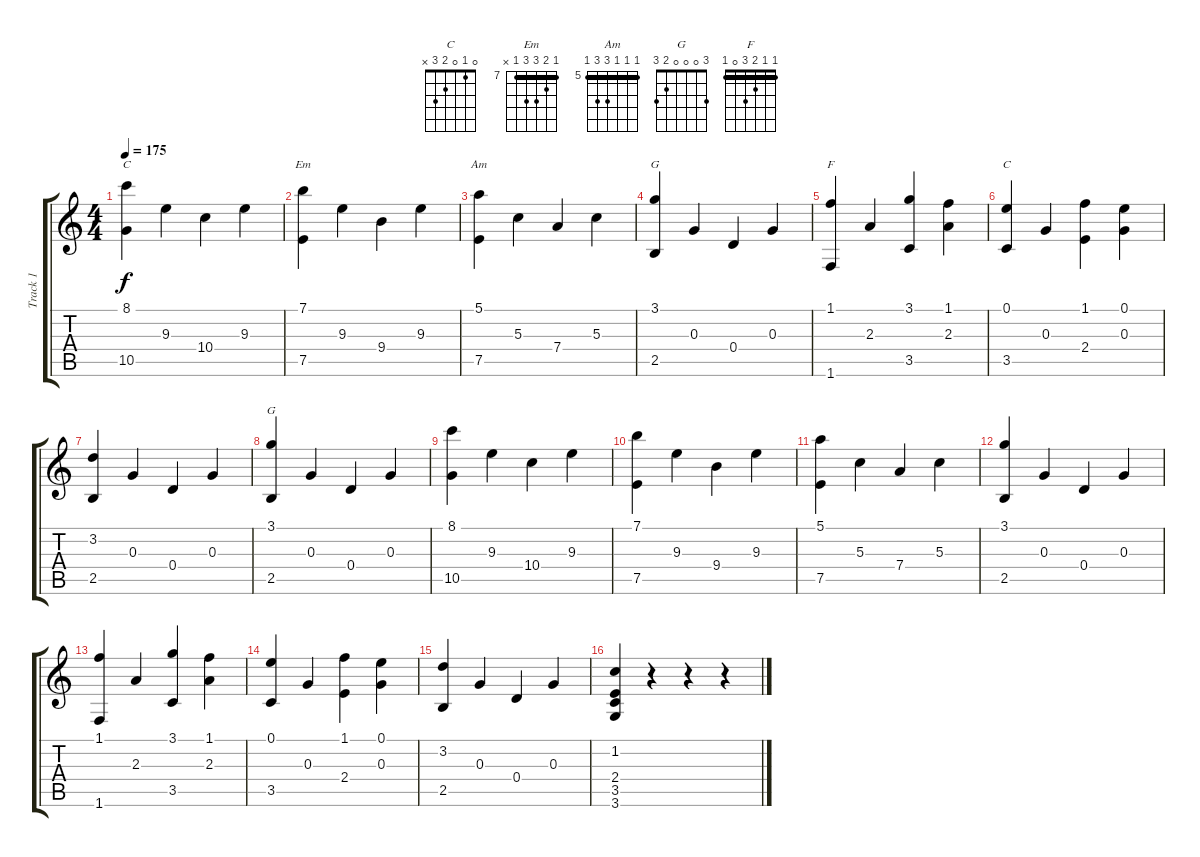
\track ("Track 1" "Track 1") {instrument acousticguitarsteel}
\staff {score tabs}
\tuning (E4 B3 G3 D3 A2 E2) {hide}
\chord ("C" 8 8 9 10 10 8) {firstfret 8 barre 8}
\chord ("Em" 7 8 9 9 7 x) {firstfret 7 barre 7}
\chord ("Am" 5 5 5 7 7 5) {firstfret 5 barre 5}
\chord ("G" 3 3 0 0 2 3) {barre 3}
\chord ("F" 1 1 2 3 0 1) {barre 1}
\chord ("C" 0 1 0 2 3 x)
\chord ("G" 3 0 0 0 2 3)
\ts (4 4)
\tempo 175
\clef g2
\ks c
(8.1 10.5).4{ch "C" dy f} 9.3.4 10.4.4 9.3.4 |
(7.1 7.5).4{ch "Em"} 9.3.4 9.4.4 9.3.4 |
(5.1 7.5).4{ch "Am"} 5.3.4 7.4.4 5.3.4 |
(3.1 2.5).4{ch "G"} 0.3.4 0.4.4 0.3.4 |
(1.1 1.6).4{ch "F"} 2.3.4 (3.1 3.5).4 (1.1 2.3).4 |
(0.1 3.5).4{ch "C"} 0.3.4 (1.1 2.4).4 (0.1 0.3).4 |
(3.2 2.5).4 0.3.4 0.4.4 0.3.4 |
(3.1 2.5).4{ch "G"} 0.3.4 0.4.4 0.3.4 |
(8.1 10.5).4 9.3.4 10.4.4 9.3.4 |
(7.1 7.5).4 9.3.4 9.4.4 9.3.4 |
(5.1 7.5).4 5.3.4 7.4.4 5.3.4 |
(3.1 2.5).4 0.3.4 0.4.4 0.3.4 |
(1.1 1.6).4 2.3.4 (3.1 3.5).4 (1.1 2.3).4 |
(0.1 3.5).4 0.3.4 (1.1 2.4).4 (0.1 0.3).4 |
(3.2 2.5).4 0.3.4 0.4.4 0.3.4 |
(1.2 2.4 3.5 3.6).4 r.4 r.4 r.4
